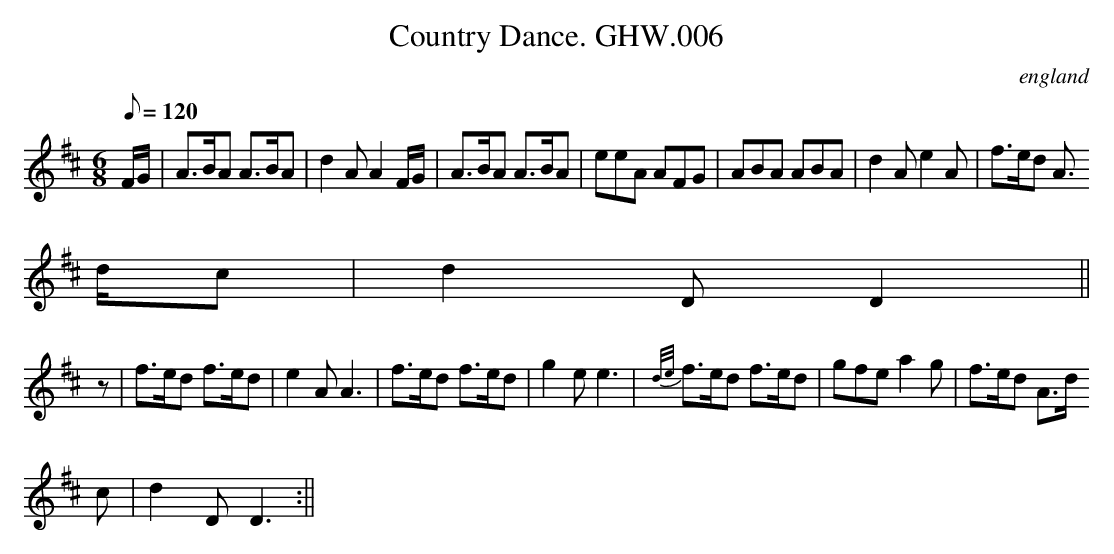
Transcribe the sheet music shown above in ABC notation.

X:1
T:Country Dance. GHW.006
O:england
M:6/8
L:1/8
Q:120
K:D
F/G/|A>BA A>BA|d2 A A2 F/G/|A>BA A>BA|eeA AFG|ABA ABA|d2A e2A|f>ed A
>dc|d2D D2||
z|f>ed f>ed|e2A A3|f>ed f>ed|g2 e e3|{d/e/}f>ed f>ed| gfe a2 g|f>ed A>d
c
|d2D D3:||
